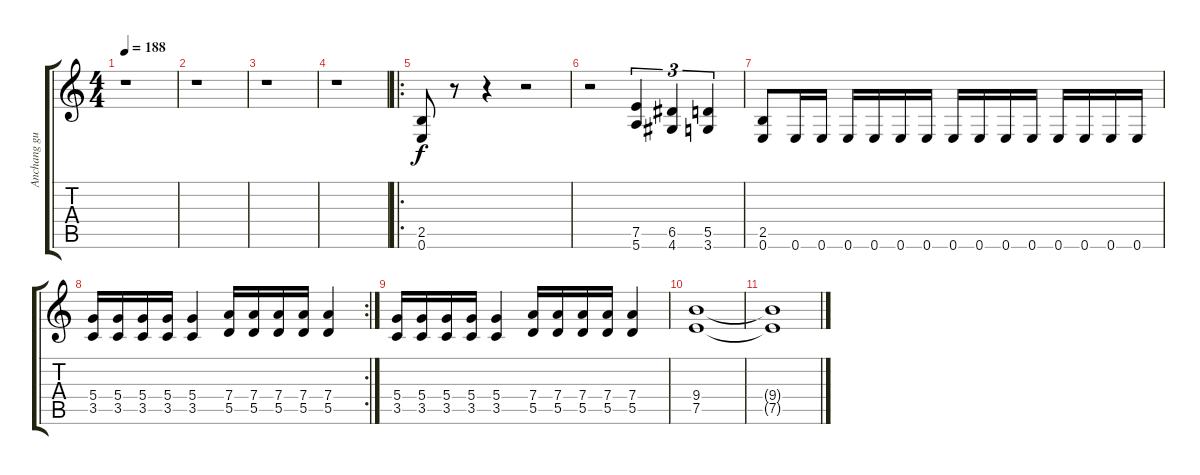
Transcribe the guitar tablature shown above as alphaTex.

\track ("Anchang guitar" "Anchang gu") {instrument distortionguitar}
\staff {score tabs}
\tuning (E4 B3 G3 D3 A2 E2) {hide}
\ts (4 4)
\tempo 188
\clef g2
\ks c
r.1{dy f} |
r.1 |
r.1 |
r.1 |
\ro
(2.5 0.6).8 r.8 r.4 r.2 |
r.2 (7.5 5.6).4{tu (3 2)} (6.5 4.6).4{tu (3 2)} (5.5 3.6).4{tu (3 2)} |
(2.5 0.6).8 0.6.16 0.6.16 0.6.16 0.6.16 0.6.16 0.6.16 0.6.16 0.6.16 0.6.16 0.6.16 0.6.16 0.6.16 0.6.16 0.6.16 |
\rc 2
(5.4 3.5).16 (5.4 3.5).16 (5.4 3.5).16 (5.4 3.5).16 (5.4 3.5).4 (7.4 5.5).16 (7.4 5.5).16 (7.4 5.5).16 (7.4 5.5).16 (7.4 5.5).4 |
(5.4 3.5).16 (5.4 3.5).16 (5.4 3.5).16 (5.4 3.5).16 (5.4 3.5).4 (7.4 5.5).16 (7.4 5.5).16 (7.4 5.5).16 (7.4 5.5).16 (7.4 5.5).4 |
(9.4 7.5).1 |
(9.4{t} 7.5{t}).1
